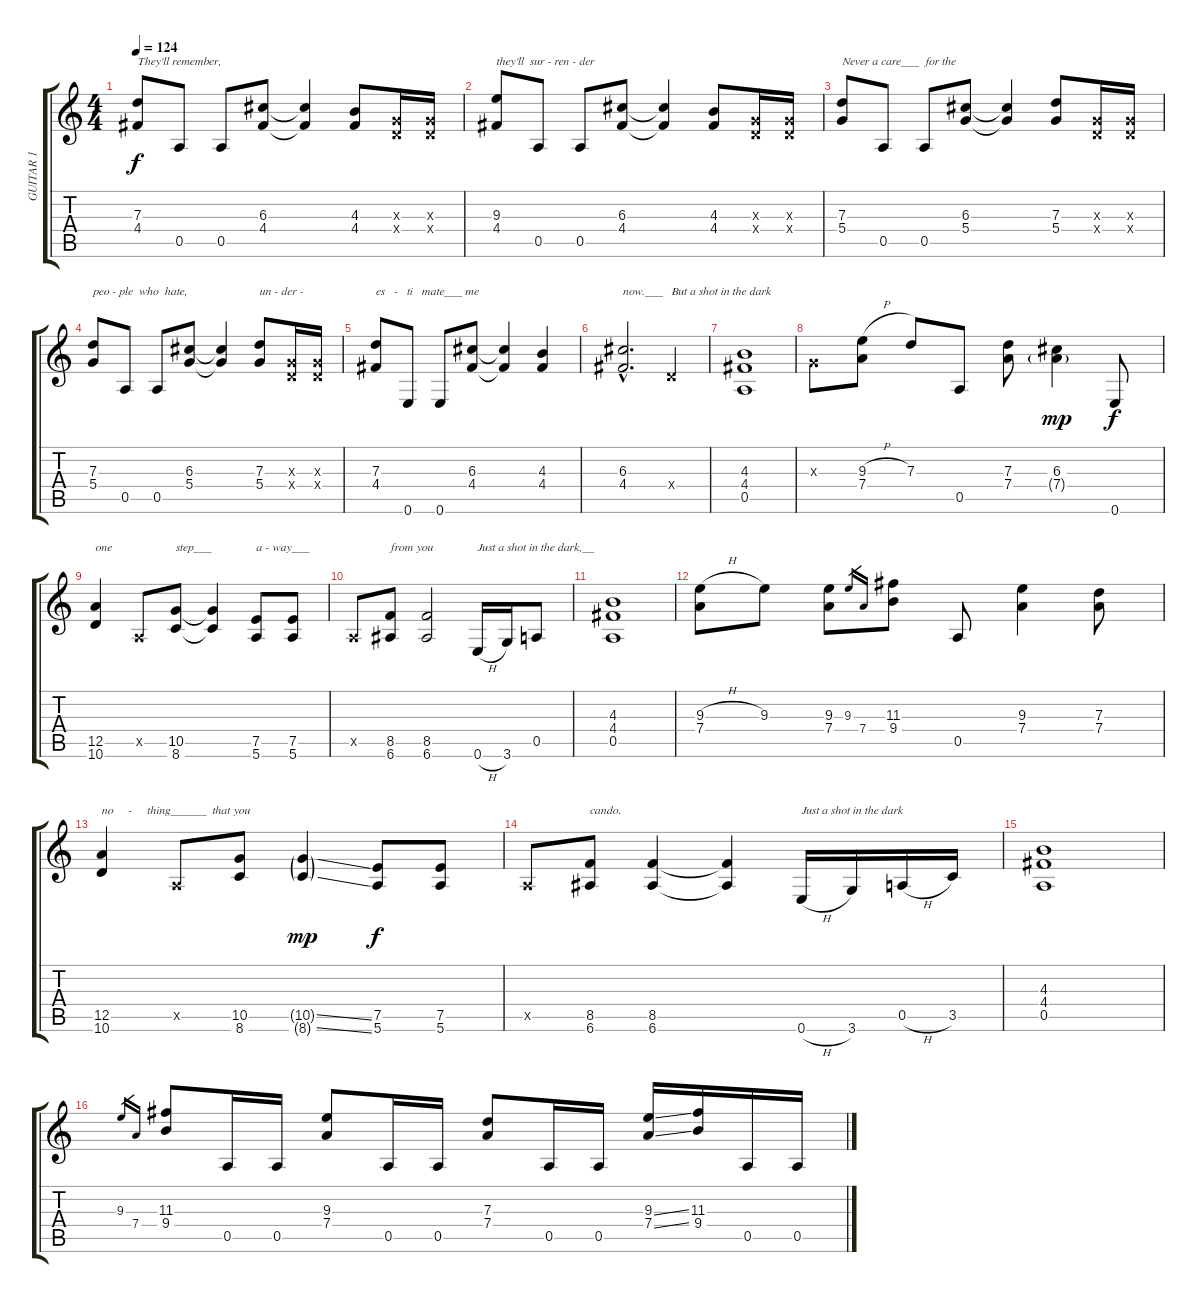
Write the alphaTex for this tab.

\track ("GUITAR 1" "GUITAR 1") {instrument overdrivenguitar}
\staff {score tabs}
\tuning (E4 B3 G3 D3 A2 E2) {hide}
\ts (4 4)
\tempo 124
\clef g2
\ks c
(7.3 4.4).8{txt "They'll remember," dy f} 0.5.8 0.5.8 (6.3 4.4).8 (6.3{t} 4.4{t}).4 (4.3 4.4).8 (0.3{x} 0.4{x}).16 (0.3{x} 0.4{x}).16 |
(9.3 4.4).8{txt "they'll  sur - ren - der"} 0.5.8 0.5.8 (6.3 4.4).8 (6.3{t} 4.4{t}).4 (4.3 4.4).8 (0.3{x} 0.4{x}).16 (0.3{x} 0.4{x}).16 |
(7.3 5.4).8{txt "Never a care___  for the"} 0.5.8 0.5.8 (6.3 5.4).8 (6.3{t} 5.4{t}).4 (7.3 5.4).8 (0.3{x} 0.4{x}).16 (0.3{x} 0.4{x}).16 |
(7.3 5.4).8{txt "peo - ple  who  hate,"} 0.5.8 0.5.8 (6.3 5.4).8 (6.3{t} 5.4{t}).4 (7.3 5.4).8{txt "un - der -"} (0.3{x} 0.4{x}).16 (0.3{x} 0.4{x}).16 |
(7.3 4.4).8{txt "es   -   ti   mate___ me"} 0.6.8 0.6.8 (6.3 4.4).8 (6.3{t} 4.4{t}).4 (4.3 4.4).4 |
(6.3{hac} 4.4{hac}).2{d txt "now.___"} 0.4{x}.4{txt "But a shot in the dark"} |
(4.3 4.4 0.5).1 |
0.3{x}.8 (9.3{h} 7.4).8 7.3.8 0.5.8 (7.3 7.4).8 (6.3 7.4{g}).4{dy mp} 0.6.8{dy f} |
(12.5 10.6).4{txt "one"} 0.5{x}.8 (10.5 8.6).8{txt "step___"} (10.5{t} 8.6{t}).4 (7.5 5.6).8{txt "a - way___"} (7.5 5.6).8 |
0.5{x}.8 (8.5 6.6).8{txt "from you"} (8.5 6.6).2 0.6{h}.16{txt "Just a shot in the dark,__"} 3.6.16 0.5.8 |
(4.3 4.4 0.5).1 |
(9.3{h} 7.4).8 9.3.8 (9.3 7.4).8 9.3.16{gr} 7.4.16{gr} (11.3 9.4).8 0.5.8 (9.3 7.4).4 (7.3 7.4).8 |
(12.5 10.6).4{txt "no     -     thing______  that you"} 0.5{x}.8 (10.5 8.6).8 (10.5{ss g} 8.6{ss g}).4{dy mp} (7.5 5.6).8{dy f} (7.5 5.6).8 |
0.5{x}.8 (8.5 6.6).8{txt "cando."} (8.5 6.6).4 (8.5{t} 6.6{t}).4 0.6{h}.16{txt "Just a shot in the dark"} 3.6.16 0.5{h}.16 3.5.16 |
(4.3 4.4 0.5).1 |
9.3.16{gr} 7.4.16{gr} (11.3 9.4).8 0.5.16 0.5.16 (9.3 7.4).8 0.5.16 0.5.16 (7.3 7.4).8 0.5.16 0.5.16 (9.3{ss} 7.4{ss}).16 (11.3 9.4).16 0.5.16 0.5.16
